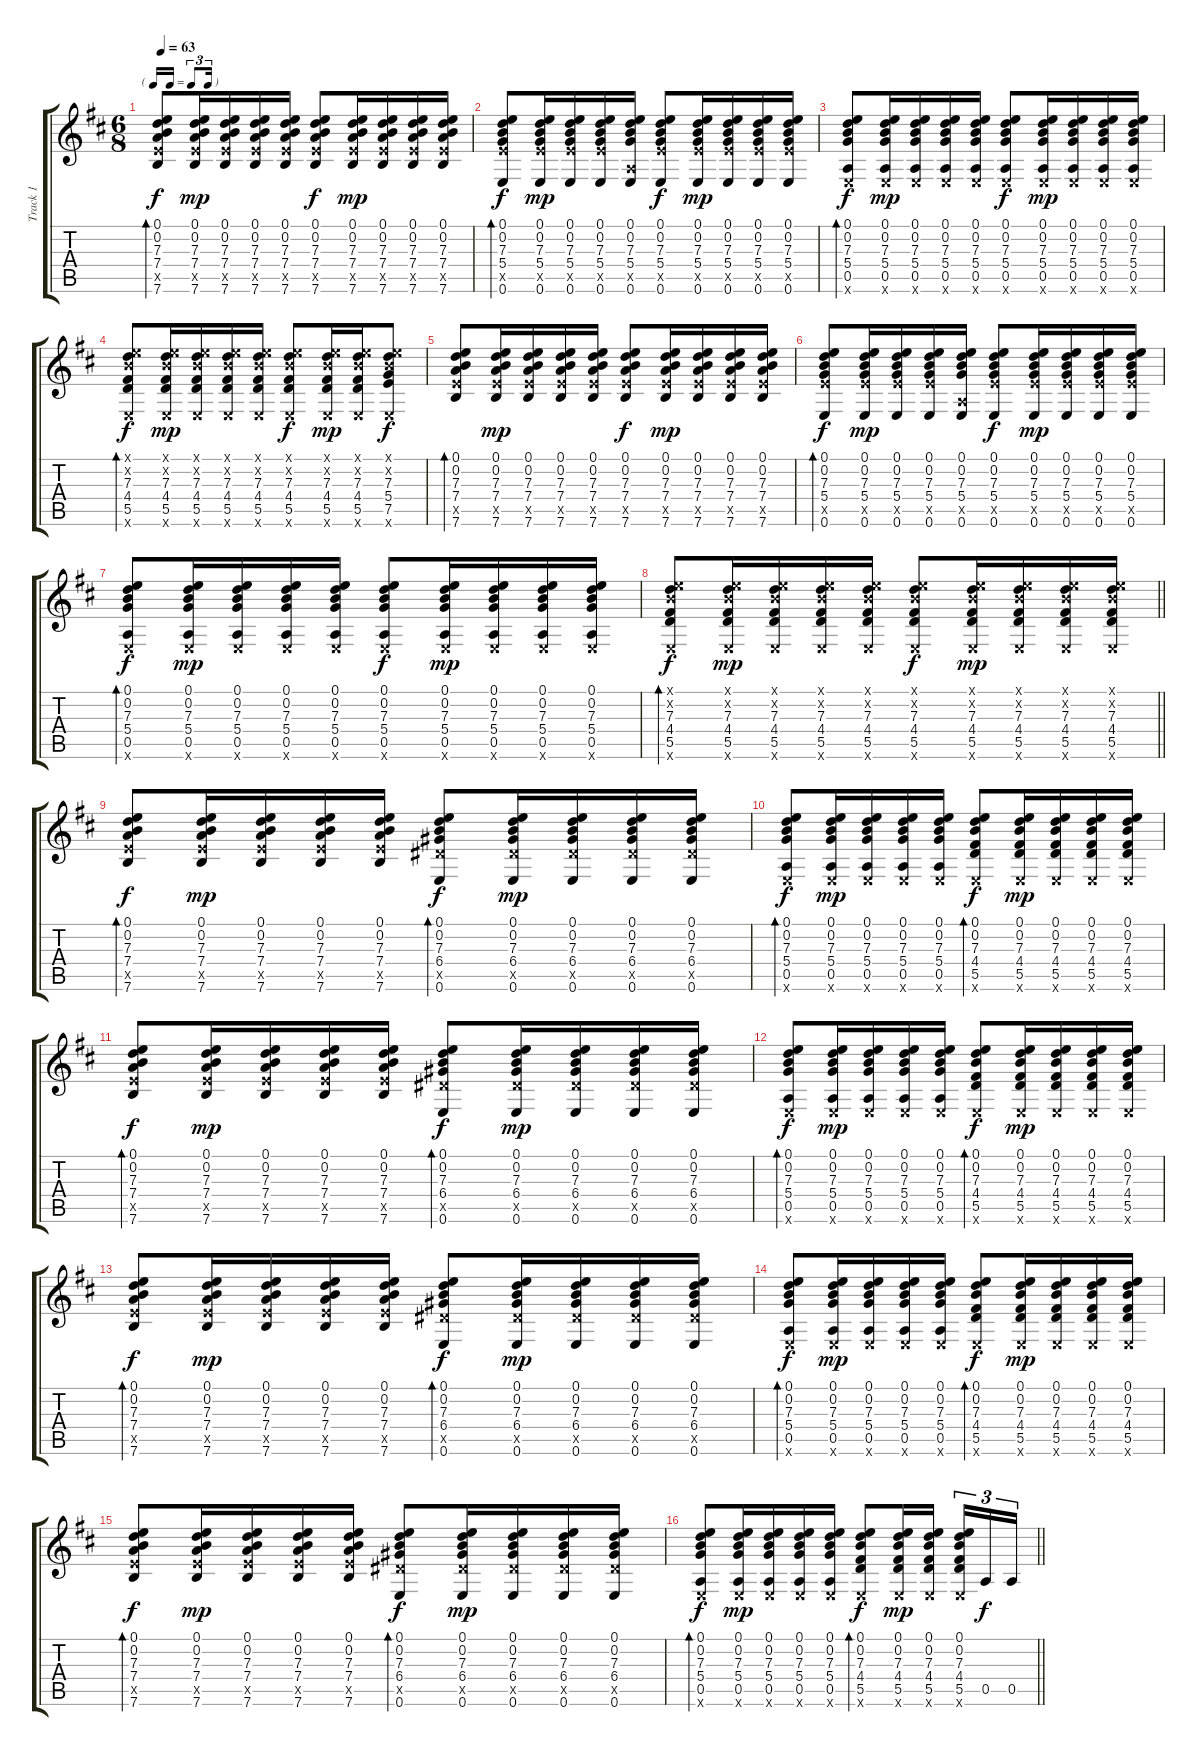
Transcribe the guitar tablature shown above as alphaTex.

\track ("Track 1" "Track 1") {instrument acousticguitarsteel}
\staff {score tabs}
\tuning (E4 B3 G3 D3 A2 E2) {hide}
\ts (6 8)
\tf triplet16th
\tempo 63
\clef g2
\ks bminor
(0.1 0.2 7.3 7.4 7.5{x} 7.6).8{bd 120 dy f} (0.1 0.2 7.3 7.4 7.5{x} 7.6).16{dy mp} (0.1 0.2 7.3 7.4 7.5{x} 7.6).16 (0.1 0.2 7.3 7.4 7.5{x} 7.6).16 (0.1 0.2 7.3 7.4 7.5{x} 7.6).16 (0.1 0.2 7.3 7.4 7.5{x} 7.6).8{dy f} (0.1 0.2 7.3 7.4 7.5{x} 7.6).16{dy mp} (0.1 0.2 7.3 7.4 7.5{x} 7.6).16 (0.1 0.2 7.3 7.4 7.5{x} 7.6).16 (0.1 0.2 7.3 7.4 7.5{x} 7.6).16 |
(0.1 0.2 7.3 5.4 7.5{x} 0.6).8{bd 60 dy f} (0.1 0.2 7.3 5.4 7.5{x} 0.6).16{dy mp} (0.1 0.2 7.3 5.4 7.5{x} 0.6).16 (0.1 0.2 7.3 5.4 7.5{x} 0.6).16 (0.1 0.2 7.3 5.4 0.5{x} 0.6).16 (0.1 0.2 7.3 5.4 7.5{x} 0.6).8{dy f} (0.1 0.2 7.3 5.4 7.5{x} 0.6).16{dy mp} (0.1 0.2 7.3 5.4 7.5{x} 0.6).16 (0.1 0.2 7.3 5.4 7.5{x} 0.6).16 (0.1 0.2 7.3 5.4 7.5{x} 0.6).16 |
(0.1 0.2 7.3 5.4 0.5 0.6{x}).8{bd 60 dy f} (0.1 0.2 7.3 5.4 0.5 0.6{x}).16{dy mp} (0.1 0.2 7.3 5.4 0.5 0.6{x}).16 (0.1 0.2 7.3 5.4 0.5 0.6{x}).16 (0.1 0.2 7.3 5.4 0.5 0.6{x}).16 (0.1 0.2 7.3 5.4 0.5 0.6{x}).8{dy f} (0.1 0.2 7.3 5.4 0.5 0.6{x}).16{dy mp} (0.1 0.2 7.3 5.4 0.5 0.6{x}).16 (0.1 0.2 7.3 5.4 0.5 0.6{x}).16 (0.1 0.2 7.3 5.4 0.5 0.6{x}).16 |
(0.1{x} 0.2{x} 7.3 4.4 5.5 0.6{x}).8{bd 60 dy f} (0.1{x} 0.2{x} 7.3 4.4 5.5 0.6{x}).16{dy mp} (0.1{x} 0.2{x} 7.3 4.4 5.5 0.6{x}).16 (0.1{x} 0.2{x} 7.3 4.4 5.5 0.6{x}).16 (0.1{x} 0.2{x} 7.3 4.4 5.5 0.6{x}).16 (0.1{x} 0.2{x} 7.3 4.4 5.5 0.6{x}).8{dy f} (0.1{x} 0.2{x} 7.3 4.4 5.5 0.6{x}).16{dy mp} (0.1{x} 0.2{x} 7.3 4.4 5.5 0.6{x}).16 (0.1{x} 0.2{x} 7.3 5.4 7.5 0.6{x}).8{dy f} |
(0.1 0.2 7.3 7.4 7.5{x} 7.6).8{bd 60} (0.1 0.2 7.3 7.4 7.5{x} 7.6).16{dy mp} (0.1 0.2 7.3 7.4 7.5{x} 7.6).16 (0.1 0.2 7.3 7.4 7.5{x} 7.6).16 (0.1 0.2 7.3 7.4 7.5{x} 7.6).16 (0.1 0.2 7.3 7.4 7.5{x} 7.6).8{dy f} (0.1 0.2 7.3 7.4 7.5{x} 7.6).16{dy mp} (0.1 0.2 7.3 7.4 7.5{x} 7.6).16 (0.1 0.2 7.3 7.4 7.5{x} 7.6).16 (0.1 0.2 7.3 7.4 7.5{x} 7.6).16 |
(0.1 0.2 7.3 5.4 7.5{x} 0.6).8{bd 60 dy f} (0.1 0.2 7.3 5.4 7.5{x} 0.6).16{dy mp} (0.1 0.2 7.3 5.4 7.5{x} 0.6).16 (0.1 0.2 7.3 5.4 7.5{x} 0.6).16 (0.1 0.2 7.3 5.4 0.5{x} 0.6).16 (0.1 0.2 7.3 5.4 7.5{x} 0.6).8{dy f} (0.1 0.2 7.3 5.4 7.5{x} 0.6).16{dy mp} (0.1 0.2 7.3 5.4 7.5{x} 0.6).16 (0.1 0.2 7.3 5.4 7.5{x} 0.6).16 (0.1 0.2 7.3 5.4 7.5{x} 0.6).16 |
(0.1 0.2 7.3 5.4 0.5 0.6{x}).8{bd 60 dy f} (0.1 0.2 7.3 5.4 0.5 0.6{x}).16{dy mp} (0.1 0.2 7.3 5.4 0.5 0.6{x}).16 (0.1 0.2 7.3 5.4 0.5 0.6{x}).16 (0.1 0.2 7.3 5.4 0.5 0.6{x}).16 (0.1 0.2 7.3 5.4 0.5 0.6{x}).8{dy f} (0.1 0.2 7.3 5.4 0.5 0.6{x}).16{dy mp} (0.1 0.2 7.3 5.4 0.5 0.6{x}).16 (0.1 0.2 7.3 5.4 0.5 0.6{x}).16 (0.1 0.2 7.3 5.4 0.5 0.6{x}).16 |
\barLineRight lightlight
(0.1{x} 0.2{x} 7.3 4.4 5.5 0.6{x}).8{bd 60 dy f} (0.1{x} 0.2{x} 7.3 4.4 5.5 0.6{x}).16{dy mp} (0.1{x} 0.2{x} 7.3 4.4 5.5 0.6{x}).16 (0.1{x} 0.2{x} 7.3 4.4 5.5 0.6{x}).16 (0.1{x} 0.2{x} 7.3 4.4 5.5 0.6{x}).16 (0.1{x} 0.2{x} 7.3 4.4 5.5 0.6{x}).8{dy f} (0.1{x} 0.2{x} 7.3 4.4 5.5 0.6{x}).16{dy mp} (0.1{x} 0.2{x} 7.3 4.4 5.5 0.6{x}).16 (0.1{x} 0.2{x} 7.3 4.4 5.5 0.6{x}).16 (0.1{x} 0.2{x} 7.3 4.4 5.5 0.6{x}).16 |
(0.1 0.2 7.3 7.4 7.5{x} 7.6).8{bd 60 dy f} (0.1 0.2 7.3 7.4 7.5{x} 7.6).16{dy mp} (0.1 0.2 7.3 7.4 7.5{x} 7.6).16 (0.1 0.2 7.3 7.4 7.5{x} 7.6).16 (0.1 0.2 7.3 7.4 7.5{x} 7.6).16 (0.1 0.2 7.3 6.4 6.5{x} 0.6).8{bd 60 dy f} (0.1 0.2 7.3 6.4 6.5{x} 0.6).16{dy mp} (0.1 0.2 7.3 6.4 6.5{x} 0.6).16 (0.1 0.2 7.3 6.4 6.5{x} 0.6).16 (0.1 0.2 7.3 6.4 6.5{x} 0.6).16 |
(0.1 0.2 7.3 5.4 0.5 0.6{x}).8{bd 60 dy f} (0.1 0.2 7.3 5.4 0.5 0.6{x}).16{dy mp} (0.1 0.2 7.3 5.4 0.5 0.6{x}).16 (0.1 0.2 7.3 5.4 0.5 0.6{x}).16 (0.1 0.2 7.3 5.4 0.5 0.6{x}).16 (0.1 0.2 7.3 4.4 5.5 0.6{x}).8{bd 60 dy f} (0.1 0.2 7.3 4.4 5.5 0.6{x}).16{dy mp} (0.1 0.2 7.3 4.4 5.5 0.6{x}).16 (0.1 0.2 7.3 4.4 5.5 0.6{x}).16 (0.1 0.2 7.3 4.4 5.5 0.6{x}).16 |
(0.1 0.2 7.3 7.4 7.5{x} 7.6).8{bd 60 dy f} (0.1 0.2 7.3 7.4 7.5{x} 7.6).16{dy mp} (0.1 0.2 7.3 7.4 7.5{x} 7.6).16 (0.1 0.2 7.3 7.4 7.5{x} 7.6).16 (0.1 0.2 7.3 7.4 7.5{x} 7.6).16 (0.1 0.2 7.3 6.4 6.5{x} 0.6).8{bd 60 dy f} (0.1 0.2 7.3 6.4 6.5{x} 0.6).16{dy mp} (0.1 0.2 7.3 6.4 6.5{x} 0.6).16 (0.1 0.2 7.3 6.4 6.5{x} 0.6).16 (0.1 0.2 7.3 6.4 6.5{x} 0.6).16 |
(0.1 0.2 7.3 5.4 0.5 0.6{x}).8{bd 60 dy f} (0.1 0.2 7.3 5.4 0.5 0.6{x}).16{dy mp} (0.1 0.2 7.3 5.4 0.5 0.6{x}).16 (0.1 0.2 7.3 5.4 0.5 0.6{x}).16 (0.1 0.2 7.3 5.4 0.5 0.6{x}).16 (0.1 0.2 7.3 4.4 5.5 0.6{x}).8{bd 60 dy f} (0.1 0.2 7.3 4.4 5.5 0.6{x}).16{dy mp} (0.1 0.2 7.3 4.4 5.5 0.6{x}).16 (0.1 0.2 7.3 4.4 5.5 0.6{x}).16 (0.1 0.2 7.3 4.4 5.5 0.6{x}).16 |
(0.1 0.2 7.3 7.4 7.5{x} 7.6).8{bd 60 dy f} (0.1 0.2 7.3 7.4 7.5{x} 7.6).16{dy mp} (0.1 0.2 7.3 7.4 7.5{x} 7.6).16 (0.1 0.2 7.3 7.4 7.5{x} 7.6).16 (0.1 0.2 7.3 7.4 7.5{x} 7.6).16 (0.1 0.2 7.3 6.4 6.5{x} 0.6).8{bd 60 dy f} (0.1 0.2 7.3 6.4 6.5{x} 0.6).16{dy mp} (0.1 0.2 7.3 6.4 6.5{x} 0.6).16 (0.1 0.2 7.3 6.4 6.5{x} 0.6).16 (0.1 0.2 7.3 6.4 6.5{x} 0.6).16 |
(0.1 0.2 7.3 5.4 0.5 0.6{x}).8{bd 60 dy f} (0.1 0.2 7.3 5.4 0.5 0.6{x}).16{dy mp} (0.1 0.2 7.3 5.4 0.5 0.6{x}).16 (0.1 0.2 7.3 5.4 0.5 0.6{x}).16 (0.1 0.2 7.3 5.4 0.5 0.6{x}).16 (0.1 0.2 7.3 4.4 5.5 0.6{x}).8{bd 60 dy f} (0.1 0.2 7.3 4.4 5.5 0.6{x}).16{dy mp} (0.1 0.2 7.3 4.4 5.5 0.6{x}).16 (0.1 0.2 7.3 4.4 5.5 0.6{x}).16 (0.1 0.2 7.3 4.4 5.5 0.6{x}).16 |
(0.1 0.2 7.3 7.4 7.5{x} 7.6).8{bd 60 dy f} (0.1 0.2 7.3 7.4 7.5{x} 7.6).16{dy mp} (0.1 0.2 7.3 7.4 7.5{x} 7.6).16 (0.1 0.2 7.3 7.4 7.5{x} 7.6).16 (0.1 0.2 7.3 7.4 7.5{x} 7.6).16 (0.1 0.2 7.3 6.4 6.5{x} 0.6).8{bd 60 dy f} (0.1 0.2 7.3 6.4 6.5{x} 0.6).16{dy mp} (0.1 0.2 7.3 6.4 6.5{x} 0.6).16 (0.1 0.2 7.3 6.4 6.5{x} 0.6).16 (0.1 0.2 7.3 6.4 6.5{x} 0.6).16 |
\barLineRight lightlight
(0.1 0.2 7.3 5.4 0.5 0.6{x}).8{bd 60 dy f} (0.1 0.2 7.3 5.4 0.5 0.6{x}).16{dy mp} (0.1 0.2 7.3 5.4 0.5 0.6{x}).16 (0.1 0.2 7.3 5.4 0.5 0.6{x}).16 (0.1 0.2 7.3 5.4 0.5 0.6{x}).16 (0.1 0.2 7.3 4.4 5.5 0.6{x}).8{bd 60 dy f} (0.1 0.2 7.3 4.4 5.5 0.6{x}).16{dy mp} (0.1 0.2 7.3 4.4 5.5 0.6{x}).16{beam splitsecondary} (0.1 0.2 7.3 4.4 5.5 0.6{x}).16{tu (3 2)} 0.5.16{tu (3 2) dy f} 0.5.16{tu (3 2)}
